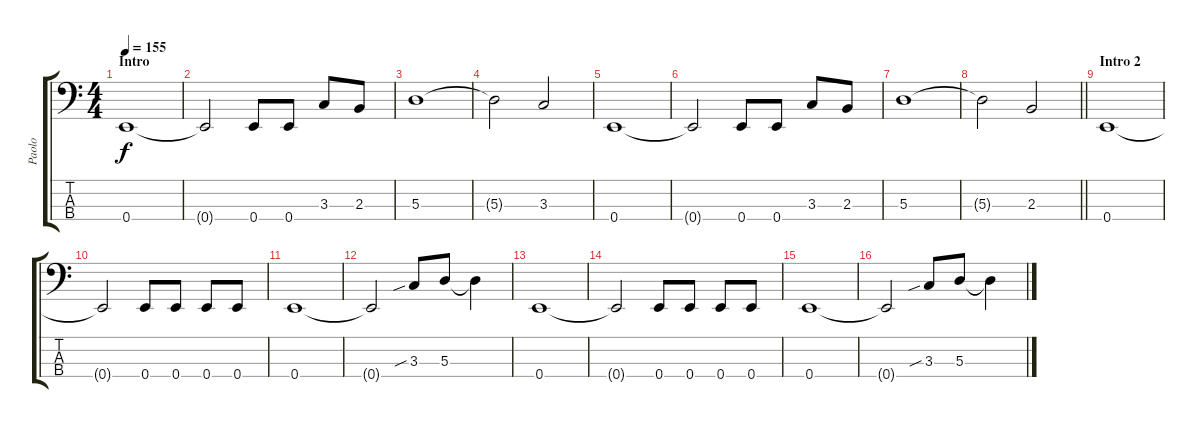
\track ("Paolo" "Paolo") {instrument electricbassfinger}
\staff {score tabs}
\tuning (G2 D2 A1 E1) {hide}
\ts (4 4)
\section ("" "Intro")
\tempo 155
\clef f4
\ks c
0.4.1{dy f instrument electricbassfinger} |
0.4{t}.2 0.4.8 0.4.8 3.3.8 2.3.8 |
5.3.1 |
5.3{t}.2 3.3.2 |
0.4.1 |
0.4{t}.2 0.4.8 0.4.8 3.3.8 2.3.8 |
5.3.1 |
\barLineRight lightlight
5.3{t}.2 2.3.2 |
\section ("" "Intro 2")
0.4.1 |
0.4{t}.2 0.4.8 0.4.8 0.4.8 0.4.8 |
0.4.1 |
0.4{t}.2 3.3{sib}.8 5.3.8 5.3{t}.4 |
0.4.1 |
0.4{t}.2 0.4.8 0.4.8 0.4.8 0.4.8 |
0.4.1 |
0.4{t}.2 3.3{sib}.8 5.3.8 5.3{t}.4
